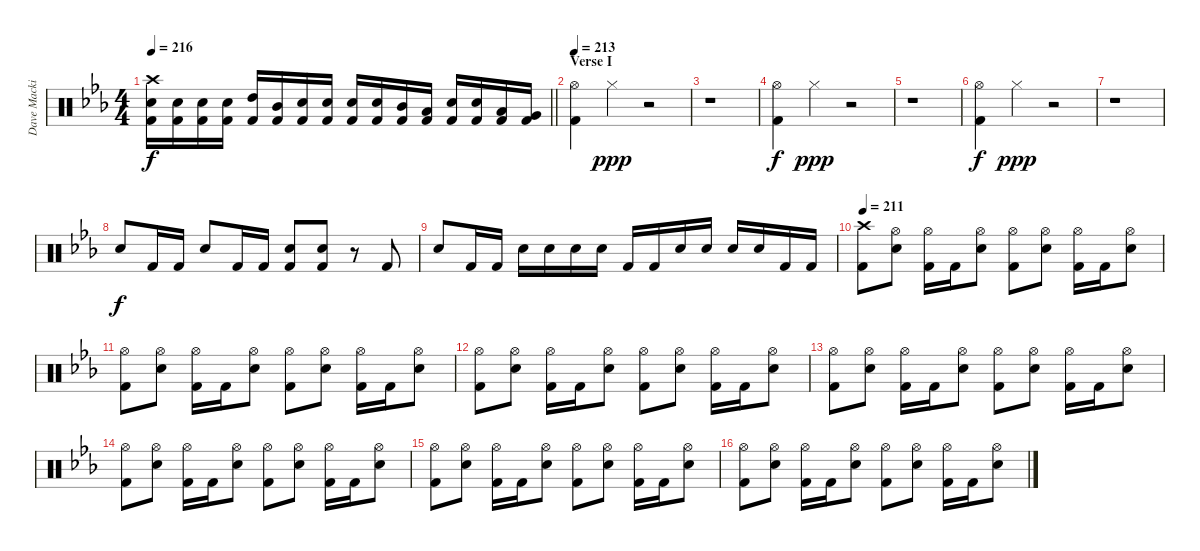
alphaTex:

\track ("Dave Mackintosh (Drums)" "Dave Macki") {instrument percussion}
\staff {score}
\articulation defaults
\ts (4 4)
\tempo 216
\clef neutral
\barLineRight lightlight
\ks eb
("Kick (hit) 2" "Snare (hit) 2" "Crash high (hit)").16{dy f} ("Kick (hit) 2" "Snare (hit) 2").16 ("Kick (hit) 2" "Snare (hit) 2").16 ("Kick (hit) 2" "Snare (hit) 2").16 ("Kick (hit) 2" "High Tom (hit)").16 ("Kick (hit) 2" "Mid Tom (hit)").16 ("Kick (hit) 2" "Snare (hit) 2").16 ("Kick (hit) 2" "Snare (hit) 2").16 ("Kick (hit) 2" "Snare (hit) 2").16 ("Kick (hit) 2" "Snare (hit) 2").16 ("Kick (hit) 2" "Mid Tom (hit)").16 ("Kick (hit) 2" "Low Tom (hit)").16 ("Kick (hit) 2" "Snare (hit) 2").16 ("Kick (hit) 2" "Snare (hit) 2").16 ("Kick (hit) 2" "Low Tom (hit)").16 ("Kick (hit) 2" "Very Low Tom (hit)").16 |
\section ("" "Verse I")
\tempo 213
("Kick (hit) 2" "Hi-Hat (open)").4 "Hi-Hat (closed)".4{dy ppp} r.2 |
r.1 |
("Kick (hit) 2" "Hi-Hat (open)").4{dy f} "Hi-Hat (closed)".4{dy ppp} r.2 |
r.1 |
("Kick (hit) 2" "Hi-Hat (open)").4{dy f} "Hi-Hat (closed)".4{dy ppp} r.2 |
r.1 |
"Snare (hit) 2".8{dy f} "Kick (hit) 2".16 "Kick (hit) 2".16 "Snare (hit) 2".8 "Kick (hit) 2".16 "Kick (hit) 2".16 ("Kick (hit) 2" "Snare (hit) 2").8 ("Kick (hit) 2" "Snare (hit) 2").8 r.8 "Kick (hit) 2".8 |
"Snare (hit) 2".8 "Kick (hit) 2".16 "Kick (hit) 2".16 "Snare (hit) 2".16 "Snare (hit) 2".16 "Snare (hit) 2".16 "Snare (hit) 2".16 "Kick (hit) 2".16 "Kick (hit) 2".16 "Snare (hit) 2".16 "Snare (hit) 2".16 "Snare (hit) 2".16 "Snare (hit) 2".16 "Kick (hit) 2".16 "Kick (hit) 2".16 |
\tempo 211
("Kick (hit) 2" "Crash high (hit)").8 ("Snare (hit) 2" "Hi-Hat (open)").8 ("Kick (hit) 2" "Hi-Hat (open)").16 "Kick (hit) 2".16 ("Snare (hit) 2" "Hi-Hat (open)").8 ("Kick (hit) 2" "Hi-Hat (open)").8 ("Snare (hit) 2" "Hi-Hat (open)").8 ("Kick (hit) 2" "Hi-Hat (open)").16 "Kick (hit) 2".16 ("Snare (hit) 2" "Hi-Hat (open)").8 |
("Kick (hit) 2" "Hi-Hat (open)").8 ("Snare (hit) 2" "Hi-Hat (open)").8 ("Kick (hit) 2" "Hi-Hat (open)").16 "Kick (hit) 2".16 ("Snare (hit) 2" "Hi-Hat (open)").8 ("Kick (hit) 2" "Hi-Hat (open)").8 ("Snare (hit) 2" "Hi-Hat (open)").8 ("Kick (hit) 2" "Hi-Hat (open)").16 "Kick (hit) 2".16 ("Snare (hit) 2" "Hi-Hat (open)").8 |
("Kick (hit) 2" "Hi-Hat (open)").8 ("Snare (hit) 2" "Hi-Hat (open)").8 ("Kick (hit) 2" "Hi-Hat (open)").16 "Kick (hit) 2".16 ("Snare (hit) 2" "Hi-Hat (open)").8 ("Kick (hit) 2" "Hi-Hat (open)").8 ("Snare (hit) 2" "Hi-Hat (open)").8 ("Kick (hit) 2" "Hi-Hat (open)").16 "Kick (hit) 2".16 ("Snare (hit) 2" "Hi-Hat (open)").8 |
("Kick (hit) 2" "Hi-Hat (open)").8 ("Snare (hit) 2" "Hi-Hat (open)").8 ("Kick (hit) 2" "Hi-Hat (open)").16 "Kick (hit) 2".16 ("Snare (hit) 2" "Hi-Hat (open)").8 ("Kick (hit) 2" "Hi-Hat (open)").8 ("Snare (hit) 2" "Hi-Hat (open)").8 ("Kick (hit) 2" "Hi-Hat (open)").16 "Kick (hit) 2".16 ("Snare (hit) 2" "Hi-Hat (open)").8 |
("Kick (hit) 2" "Hi-Hat (open)").8 ("Snare (hit) 2" "Hi-Hat (open)").8 ("Kick (hit) 2" "Hi-Hat (open)").16 "Kick (hit) 2".16 ("Snare (hit) 2" "Hi-Hat (open)").8 ("Kick (hit) 2" "Hi-Hat (open)").8 ("Snare (hit) 2" "Hi-Hat (open)").8 ("Kick (hit) 2" "Hi-Hat (open)").16 "Kick (hit) 2".16 ("Snare (hit) 2" "Hi-Hat (open)").8 |
("Kick (hit) 2" "Hi-Hat (open)").8 ("Snare (hit) 2" "Hi-Hat (open)").8 ("Kick (hit) 2" "Hi-Hat (open)").16 "Kick (hit) 2".16 ("Snare (hit) 2" "Hi-Hat (open)").8 ("Kick (hit) 2" "Hi-Hat (open)").8 ("Snare (hit) 2" "Hi-Hat (open)").8 ("Kick (hit) 2" "Hi-Hat (open)").16 "Kick (hit) 2".16 ("Snare (hit) 2" "Hi-Hat (open)").8 |
("Kick (hit) 2" "Hi-Hat (open)").8 ("Snare (hit) 2" "Hi-Hat (open)").8 ("Kick (hit) 2" "Hi-Hat (open)").16 "Kick (hit) 2".16 ("Snare (hit) 2" "Hi-Hat (open)").8 ("Kick (hit) 2" "Hi-Hat (open)").8 ("Snare (hit) 2" "Hi-Hat (open)").8 ("Kick (hit) 2" "Hi-Hat (open)").16 "Kick (hit) 2".16 ("Snare (hit) 2" "Hi-Hat (open)").8
